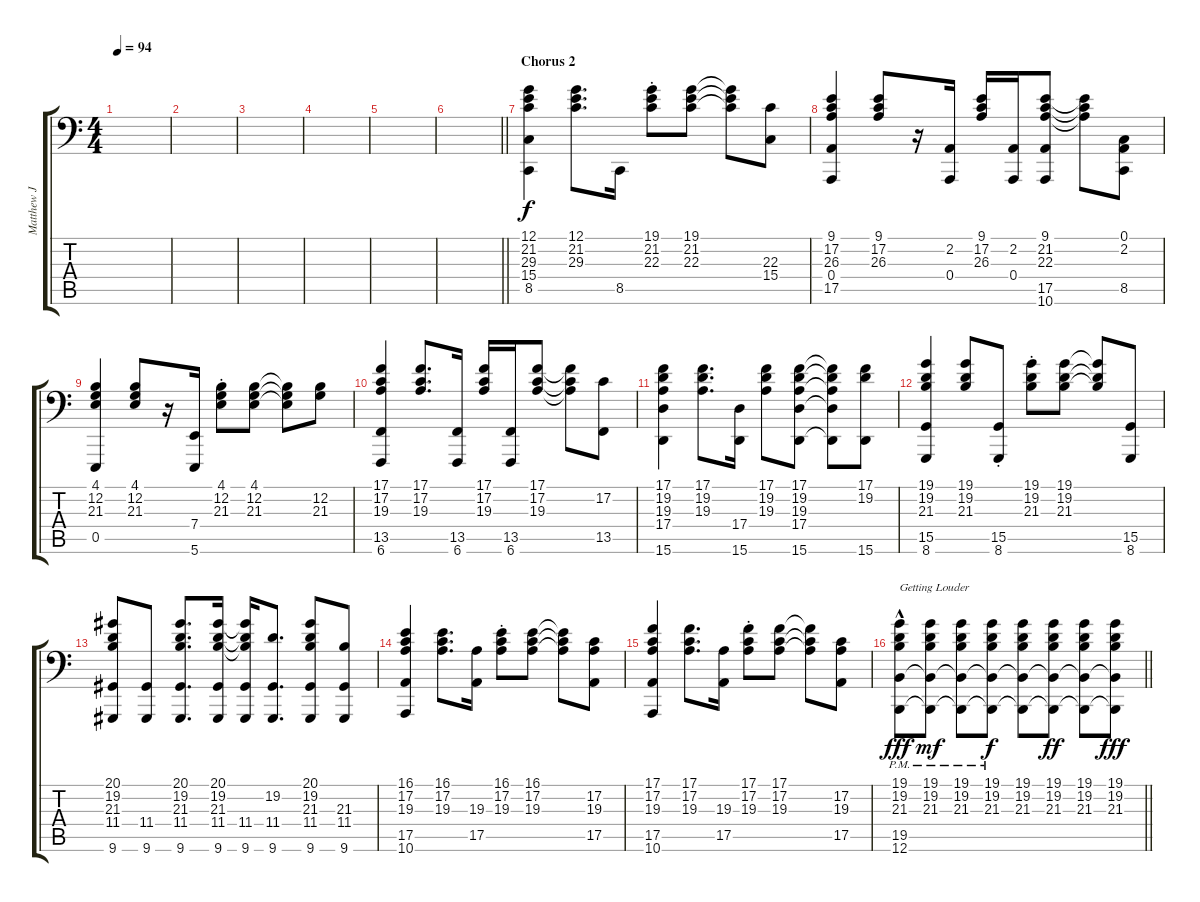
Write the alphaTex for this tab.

\track ("Matthew J Bellamy - Piano RH & LH" "Matthew J ") {instrument acousticgrandpiano}
\staff {score tabs}
\tuning (C3 G2 D2 A1 E1 B0) {hide}
\ts (4 4)
\tempo 94
\clef f4
\ks c
|
|
|
|
|
\barLineRight lightlight
|
\section ("" "Chorus 2")
(12.1 21.2 29.3 15.4 8.5).4{volume 11} (12.1 21.2 29.3).8{d} 8.5.16 (19.1{st} 21.2{st} 22.3{st}).8 (19.1 21.2 22.3).8 (19.1{t} 21.2{t} 22.3{t}).8 (22.3 15.4).8 |
(9.1 17.2 26.3 0.4 17.5).4 (9.1 17.2 26.3).8 r.16 (2.2 0.4).16 (9.1 17.2 26.3).16 (2.2 0.4).16 (9.1 21.2 22.3 17.5 10.6).8 (9.1{t} 21.2{t} 22.3{t}).8 (0.1 2.2 8.5).8 |
(4.1 12.2 21.3 0.5).4 (4.1 12.2 21.3).8 r.16 (7.4 5.6).16 (4.1{st} 12.2{st} 21.3{st}).8 (4.1 12.2 21.3).8 (4.1{t} 12.2{t} 21.3{t}).8 (12.2 21.3).8 |
(17.1 17.2 19.3 13.5 6.6).4 (17.1 17.2 19.3).8{d} (13.5 6.6).16 (17.1 17.2 19.3).16 (13.5 6.6).16 (17.1 17.2 19.3).8 (17.1{t} 17.2{t} 19.3{t}).8 (17.2 13.5).8 |
(17.1 19.2 19.3 17.4 15.6).4 (17.1 19.2 19.3).8{d} (17.4 15.6).16 (17.1 19.2 19.3).8 (17.1 19.2 19.3 17.4 15.6).8 (17.1{t} 19.2{t} 19.3{t} 17.4{t} 15.6{t}).8 (17.1 19.2 15.6).8 |
(19.1 19.2 21.3 15.5 8.6).4 (19.1 19.2 21.3).8 (15.5{st} 8.6{st}).8 (19.1{st} 19.2{st} 21.3{st}).8 (19.1 19.2 21.3).8 (19.1{t} 19.2{t} 21.3{t}).8 (15.5 8.6).8 |
(20.1 19.2 21.3 11.4 9.6).8 (11.4 9.6).8 (20.1 19.2 21.3 11.4 9.6).8{d} (20.1 19.2 21.3 11.4 9.6).16 (20.1{t} 19.2{t} 21.3{t} 11.4 9.6).16 (19.2 11.4 9.6).8{d} (20.1 19.2 21.3 11.4 9.6).8 (21.3 11.4 9.6).8 |
(16.1 17.2 19.3 17.5 10.6).4 (16.1 17.2 19.3).8{d} (19.3 17.5).16 (16.1{st} 17.2{st} 19.3{st}).8 (16.1 17.2 19.3).8 (16.1{t} 17.2{t} 19.3{t}).8 (17.2 19.3 17.5).8 |
(17.1 17.2 19.3 17.5 10.6).4 (17.1 17.2 19.3).8{d} (19.3 17.5).16 (17.1{st} 17.2{st} 19.3{st}).8 (17.1 17.2 19.3).8 (17.1{t} 17.2{t} 19.3{t}).8 (17.2 19.3 17.5).8 |
\barLineRight lightlight
(19.1{pm} 19.2{pm} 21.3{pm} 19.5{hac pm} 12.6{hac pm}).8{txt "Getting Louder" dy fff} (19.1{pm} 19.2{pm} 21.3{pm} 19.5{t} 12.6{t}).8{dy mf} (19.1{pm} 19.2{pm} 21.3{pm} 19.5{t} 12.6{t}).8 (19.1{pm} 19.2{pm} 21.3{pm} 19.5{t} 12.6{t}).8{dy f} (19.1 19.2 21.3 19.5{t} 12.6{t}).8 (19.1 19.2 21.3 19.5{t} 12.6{t}).8{dy ff} (19.1 19.2 21.3 19.5{t} 12.6{t}).8 (19.1 19.2 21.3 19.5{t} 12.6{t}).8{dy fff}
